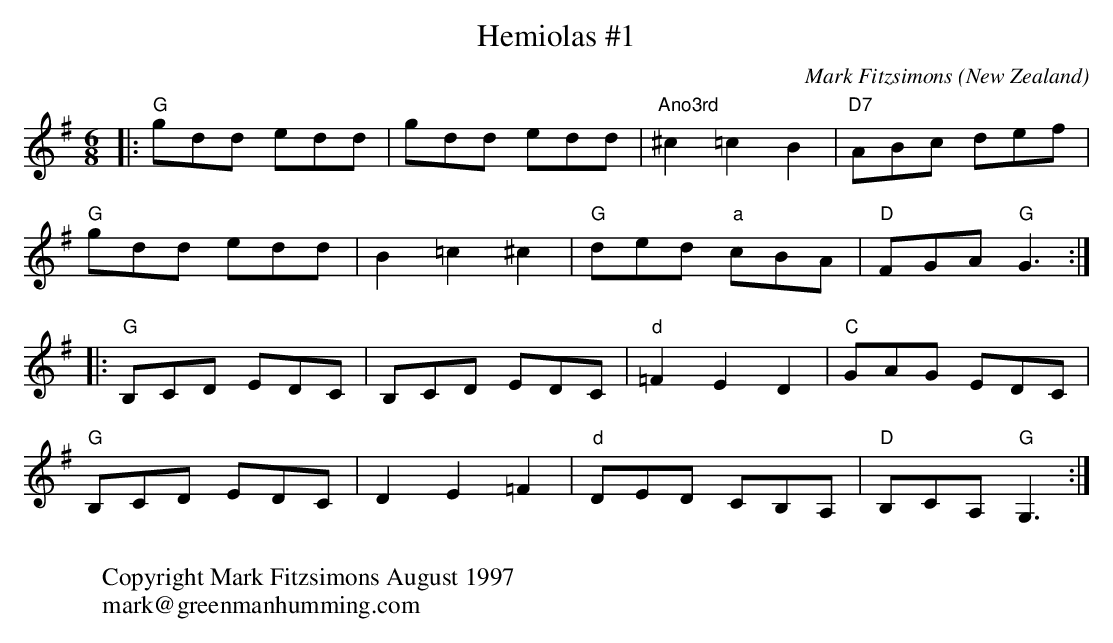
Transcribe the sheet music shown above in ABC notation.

X:1
T:Hemiolas #1
O:New Zealand
M:6/8
C:Mark Fitzsimons
K:G
|:"G" gdd edd|gdd edd|"Ano3rd"^c2 =c2 B2|"D7"ABc def|
"G" gdd edd|B2 =c2 ^c2|"G"ded "a"cBA|"D"FGA "G"G3:|
|:"G"B,CD EDC|B,CD EDC|"d"=F2 E2 D2|"C"GAG EDC|
"G"B,CD EDC|D2 E2 =F2|"d"DED CB,A,|"D"B,CA, "G" G,3:|
W:
W:Copyright Mark Fitzsimons August 1997
W:mark@greenmanhumming.com
